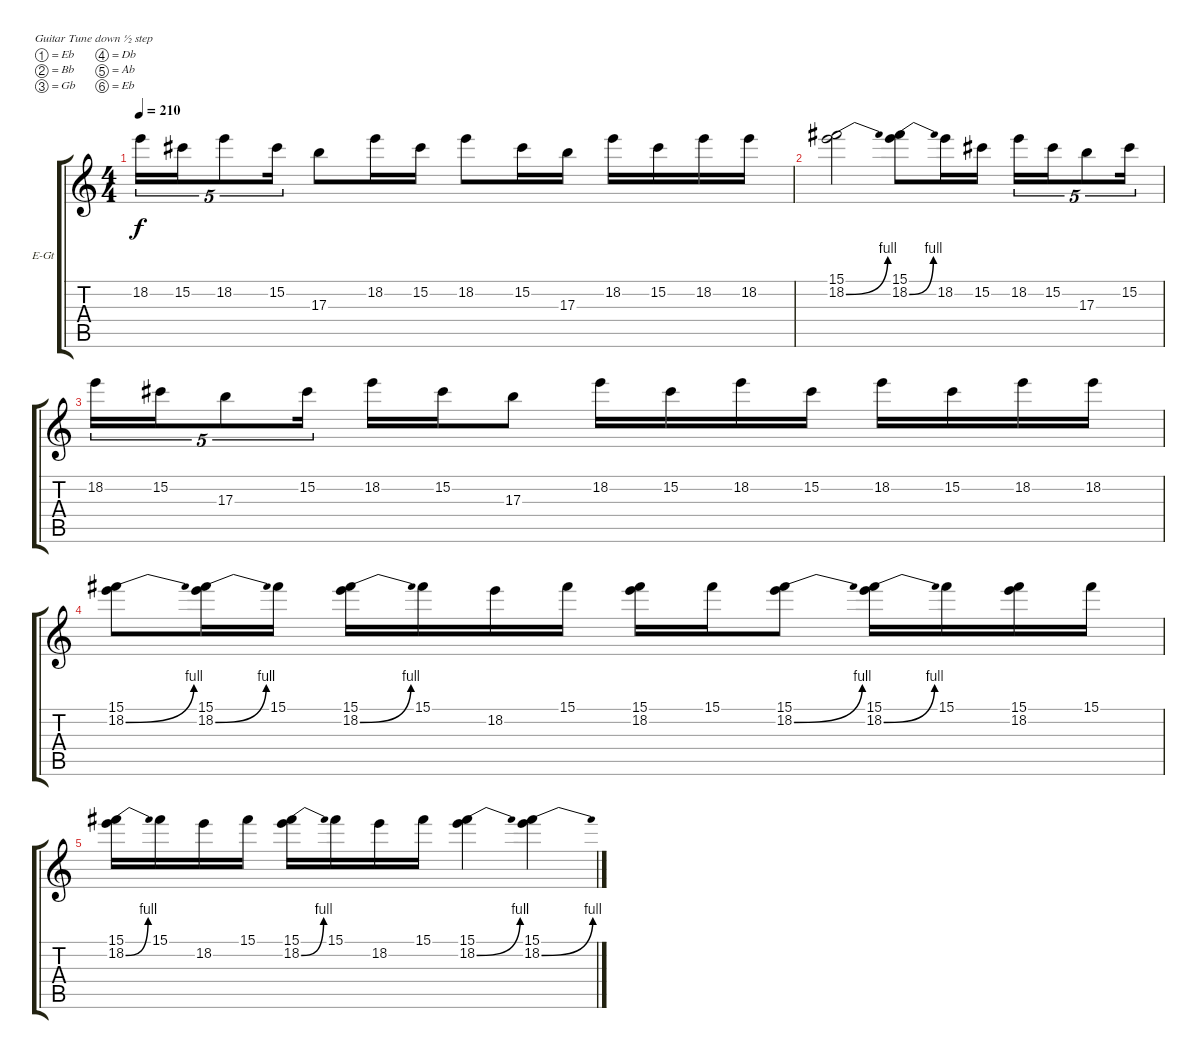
\bracketExtendMode groupsimilarinstruments
\firstSystemTrackNameOrientation horizontal
\otherSystemsTrackNameOrientation horizontal
\track ("Jeff Hanneman" "E-Gt") {instrument distortionguitar}
\staff {score tabs}
\tuning (Eb4 Bb3 Gb3 Db3 Ab2 Eb2)
\ts (4 4)
\tempo 210
\clef g2
\ks c
18.2.16{tu (5 4) dy f} 15.2.16{tu (5 4)} 18.2.8{tu (5 4)} 15.2.16{tu (5 4)} 17.3.8 18.2.16 15.2.16 18.2.8 15.2.16 17.3.16 18.2.16 15.2.16 18.2.16 18.2.16 |
(15.1 18.2{be (bend 0 0 60 4)}).2 (15.1 18.2{be (bend 0 0 60 4)}).8 18.2.16 15.2.16 18.2.16{tu (5 4)} 15.2.16{tu (5 4)} 17.3.8{tu (5 4)} 15.2.16{tu (5 4)} |
18.2.16{tu (5 4)} 15.2.16{tu (5 4)} 17.3.8{tu (5 4)} 15.2.16{tu (5 4)} 18.2.16 15.2.16 17.3.8 18.2.16 15.2.16 18.2.16 15.2.16 18.2.16 15.2.16 18.2.16 18.2.16 |
(15.1 18.2{be (bend 0 0 60 4)}).8 (15.1 18.2{be (bend 0 0 60 4)}).16 15.1.16 (15.1 18.2{be (bend 0 0 60 4)}).16 15.1.16 18.2.16 15.1.16 (15.1 18.2).16 15.1.16 (15.1 18.2{be (bend 0 0 60 4)}).8 (15.1 18.2{be (bend 0 0 60 4)}).16 15.1.16 (15.1 18.2).16 15.1.16 |
(15.1 18.2{be (bend 0 0 60 4)}).16 15.1.16 18.2.16 15.1.16 (15.1 18.2{be (bend 0 0 60 4)}).16 15.1.16 18.2.16 15.1.16 (15.1 18.2{be (bend 0 0 60 4)}).4 (15.1 18.2{be (bend 0 0 60 4)}).4
